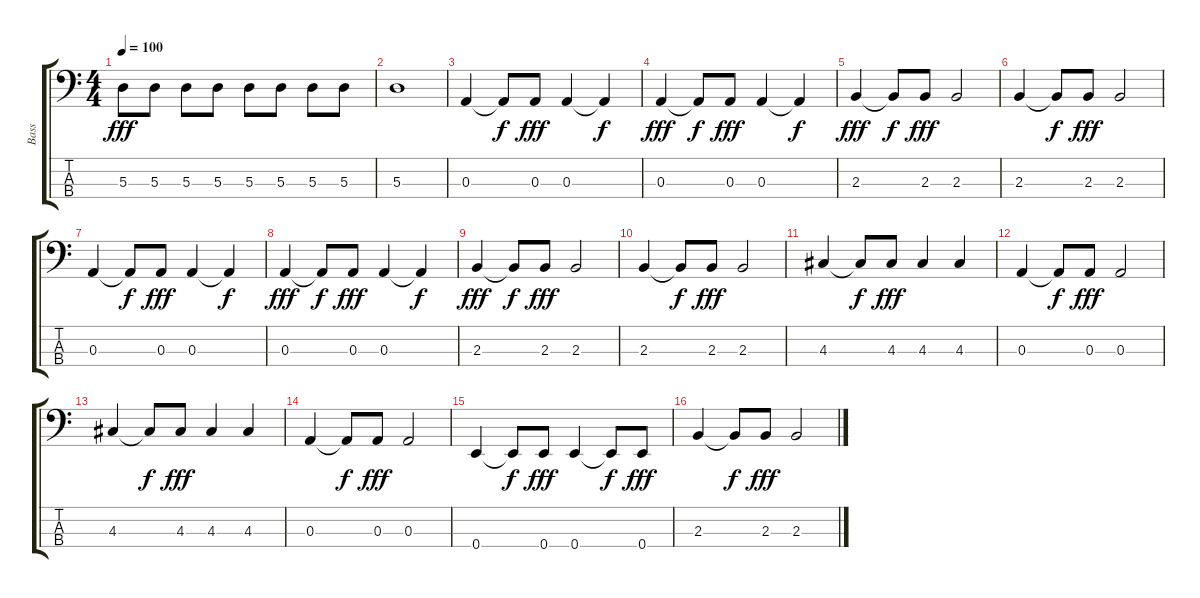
\track ("Bass" "Bass") {instrument electricbassfinger}
\staff {score tabs}
\tuning (G2 D2 A1 E1) {hide}
\ts (4 4)
\tempo 100
\clef f4
\ks c
5.3.8{dy fff} 5.3.8 5.3.8 5.3.8 5.3.8 5.3.8 5.3.8 5.3.8 |
5.3.1 |
0.3.4 0.3{t}.8{dy f} 0.3.8{dy fff} 0.3.4 0.3{t}.4{dy f} |
0.3.4{dy fff} 0.3{t}.8{dy f} 0.3.8{dy fff} 0.3.4 0.3{t}.4{dy f} |
2.3.4{dy fff} 2.3{t}.8{dy f} 2.3.8{dy fff} 2.3.2 |
2.3.4 2.3{t}.8{dy f} 2.3.8{dy fff} 2.3.2 |
0.3.4 0.3{t}.8{dy f} 0.3.8{dy fff} 0.3.4 0.3{t}.4{dy f} |
0.3.4{dy fff} 0.3{t}.8{dy f} 0.3.8{dy fff} 0.3.4 0.3{t}.4{dy f} |
2.3.4{dy fff} 2.3{t}.8{dy f} 2.3.8{dy fff} 2.3.2 |
2.3.4 2.3{t}.8{dy f} 2.3.8{dy fff} 2.3.2 |
4.3.4 4.3{t}.8{dy f} 4.3.8{dy fff} 4.3.4 4.3.4 |
0.3.4 0.3{t}.8{dy f} 0.3.8{dy fff} 0.3.2 |
4.3.4 4.3{t}.8{dy f} 4.3.8{dy fff} 4.3.4 4.3.4 |
0.3.4 0.3{t}.8{dy f} 0.3.8{dy fff} 0.3.2 |
0.4.4 0.4{t}.8{dy f} 0.4.8{dy fff} 0.4.4 0.4{t}.8{dy f} 0.4.8{dy fff} |
2.3.4 2.3{t}.8{dy f} 2.3.8{dy fff} 2.3.2
